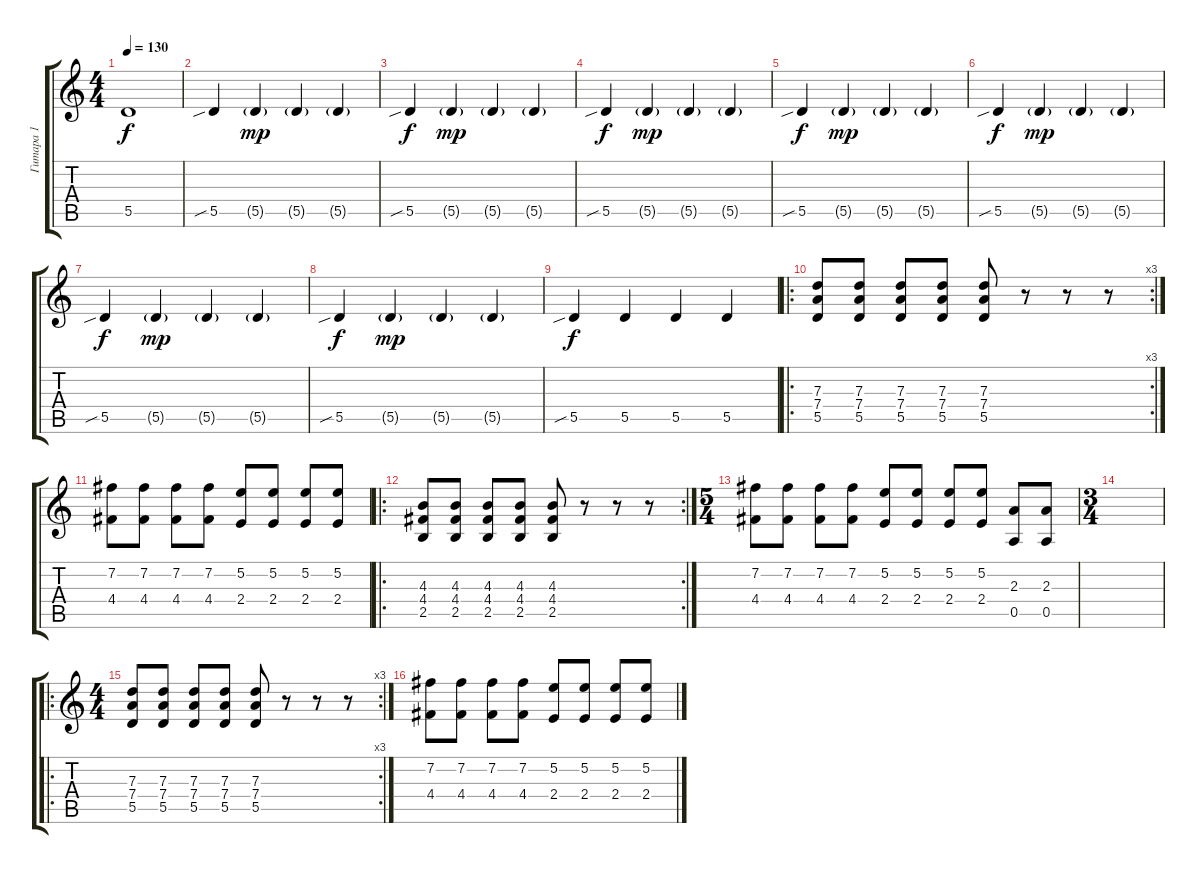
\track ("Гитара 1" "Гитара 1") {instrument electricguitarjazz}
\staff {score tabs}
\tuning (E4 B3 G3 D3 A2 E2) {hide}
\ts (4 4)
\tempo 130
\clef g2
\ks c
5.5{t}.1{dy f} |
5.5{sib}.4 5.5{g}.4{dy mp} 5.5{g}.4 5.5{g}.4 |
5.5{sib}.4{dy f} 5.5{g}.4{dy mp} 5.5{g}.4 5.5{g}.4 |
5.5{sib}.4{dy f} 5.5{g}.4{dy mp} 5.5{g}.4 5.5{g}.4 |
5.5{sib}.4{dy f} 5.5{g}.4{dy mp} 5.5{g}.4 5.5{g}.4 |
5.5{sib}.4{dy f} 5.5{g}.4{dy mp} 5.5{g}.4 5.5{g}.4 |
5.5{sib}.4{dy f} 5.5{g}.4{dy mp} 5.5{g}.4 5.5{g}.4 |
5.5{sib}.4{dy f} 5.5{g}.4{dy mp} 5.5{g}.4 5.5{g}.4 |
5.5{sib}.4{dy f} 5.5.4 5.5.4 5.5.4 |
\ro
\rc 3
(7.3 7.4 5.5).8{instrument distortionguitar} (7.3 7.4 5.5).8 (7.3 7.4 5.5).8 (7.3 7.4 5.5).8 (7.3 7.4 5.5).8 r.8 r.8 r.8 |
(7.2 4.4).8 (7.2 4.4).8 (7.2 4.4).8 (7.2 4.4).8 (5.2 2.4).8 (5.2 2.4).8 (5.2 2.4).8 (5.2 2.4).8 |
\ro
\rc 2
(4.3 4.4 2.5).8 (4.3 4.4 2.5).8 (4.3 4.4 2.5).8 (4.3 4.4 2.5).8 (4.3 4.4 2.5).8 r.8 r.8 r.8 |
\ts (5 4)
(7.2 4.4).8 (7.2 4.4).8 (7.2 4.4).8 (7.2 4.4).8 (5.2 2.4).8 (5.2 2.4).8 (5.2 2.4).8 (5.2 2.4).8 (2.3 0.5).8 (2.3 0.5).8 |
\ts (3 4)
|
\ro
\rc 3
\ts (4 4)
(7.3 7.4 5.5).8{instrument distortionguitar} (7.3 7.4 5.5).8 (7.3 7.4 5.5).8 (7.3 7.4 5.5).8 (7.3 7.4 5.5).8 r.8 r.8 r.8 |
(7.2 4.4).8 (7.2 4.4).8 (7.2 4.4).8 (7.2 4.4).8 (5.2 2.4).8 (5.2 2.4).8 (5.2 2.4).8 (5.2 2.4).8
